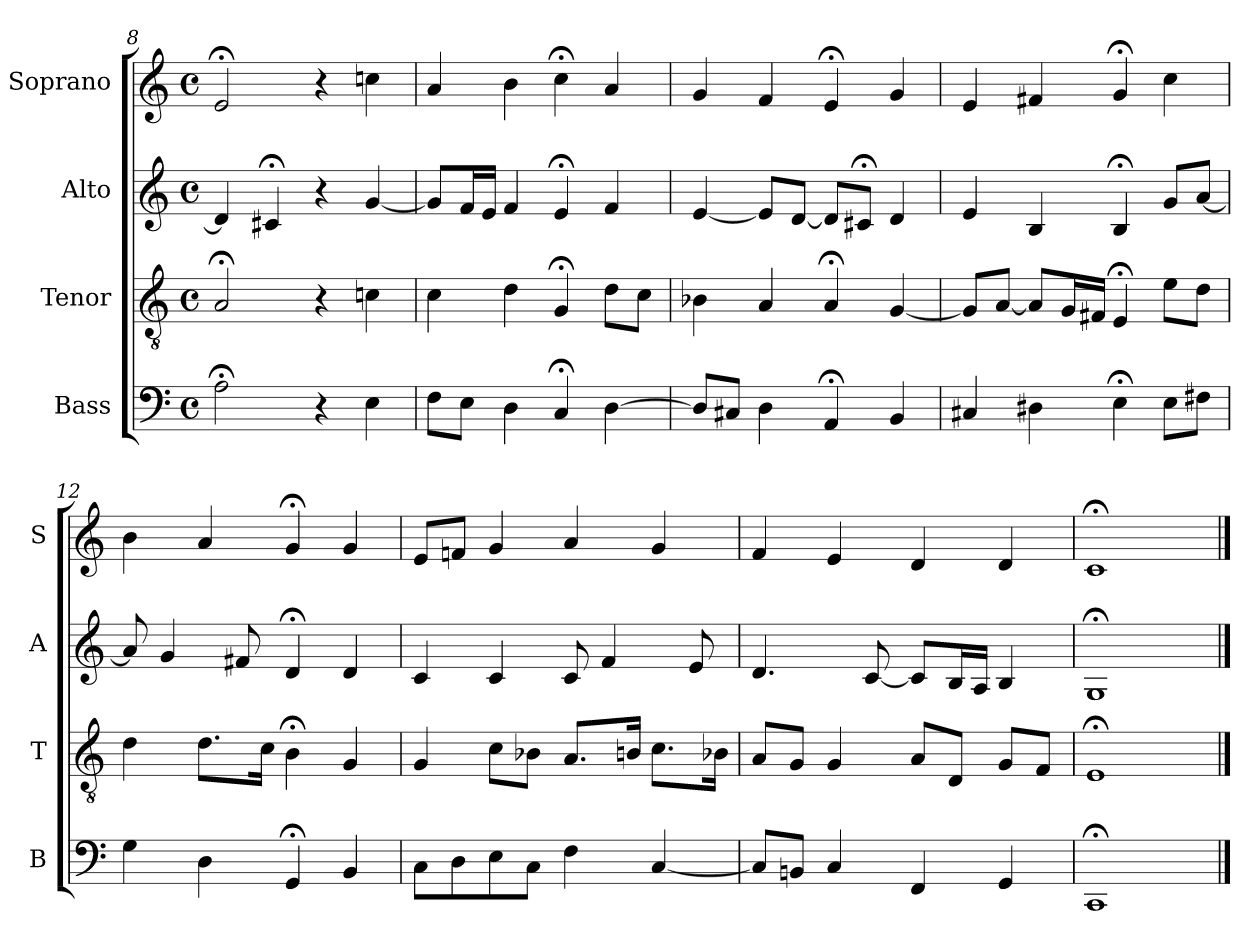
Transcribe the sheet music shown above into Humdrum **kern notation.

**kern	**kern	**kern	**kern
*part4	*part3	*part2	*part1
*staff4	*staff3	*staff2	*staff1
*I"Bass	*I"Tenor	*I"Alto	*I"Soprano
*I'B	*I'T	*I'A	*I'S
*clefF4	*clefGv2	*clefG2	*clefG2
*k[]	*k[]	*k[]	*k[]
*C:	*C:	*C:	*C:
*M4/4	*M4/4	*M4/4	*M4/4
*met(c)	*met(c)	*met(c)	*met(c)
=8	=8	=8	=8
2A;<	2A;<	4d]	2e;<
.	.	4c#X;<	.
4r	4r	4r	4r
4E	4cn	[4g	4ccn
=9	=9	=9	=9
8FL	4c	8gL]	4a
8EJ	.	16fL	.
.	.	16eJJ	.
4D	4d	4f	4b
4C;<	4G;<	4e;<	4cc;<
[4D	8dL	4f	4a
.	8cJ	.	.
=10	=10	=10	=10
8DL]	4B-X	[4e	4g
8C#XJ	.	.	.
4D	4A	8eL]	4f
.	.	[8dJ	.
4AA;<	4A;<	8dL]	4e;<
.	.	8c#X;<J	.
4BB	[4G	4d	4g
=11	=11	=11	=11
4C#Xi	8GiL]	4ei	4ei
.	[8AJ	.	.
4D#X	8AL]	4B	4f#X
.	16GL	.	.
.	16F#XJJ	.	.
4E;<	4E;<	4B;<	4g;<
8EL	8eL	8gL	4cc
8F#XJ	8dJ	[8aJ	.
=12	=12	=12	=12
4G	4d	8a]	4b
.	.	4g	.
4D	8.dL	.	4a
.	.	8f#X	.
.	16cJk	.	.
4GG;<	4B;<	4d;<	4g;<
4BB	4G	4d	4g
=13	=13	=13	=13
8CL	4G	4c	8eL
8D	.	.	8fnJ
8E	8cL	4c	4g
8CJ	8B-XJ	.	.
4F	8.AL	8c	4a
.	.	4f	.
.	16BnJk	.	.
[4C	8.cL	.	4g
.	.	8e	.
.	16B-XJk	.	.
=14	=14	=14	=14
8CL]	8AL	4.d	4f
8BBnJ	8GJ	.	.
4C	4G	.	4e
.	.	[8c	.
4FF	8AL	8cL]	4d
.	8DJ	16BL	.
.	.	16AJJ	.
4GG	8GL	4B	4d
.	8FJ	.	.
=15	=15	=15	=15
1CC;<	1E;<	1G;<	1c;<
==	==	==	==
*-	*-	*-	*-
